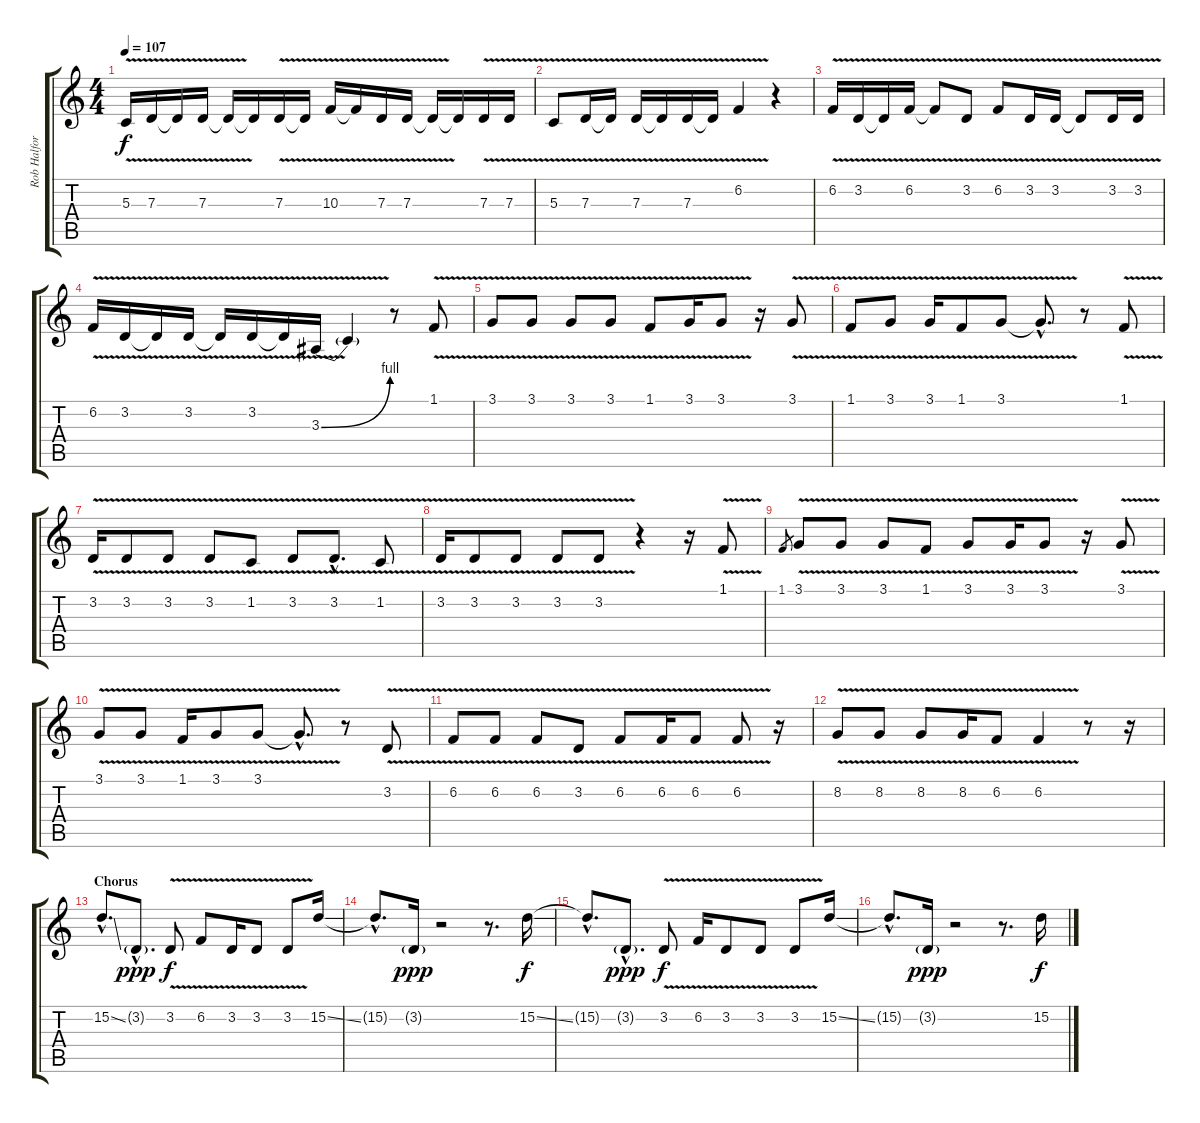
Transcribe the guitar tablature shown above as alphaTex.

\track ("Rob Halford" "Rob Halfor") {instrument lead1square}
\staff {score tabs}
\tuning (E4 B3 G3 D3 A2 D2) {hide}
\ts (4 4)
\tempo 107
\clef g2
\ks c
5.3{v}.16{dy f} 7.3{v}.16 7.3{t}.16 7.3{v}.16 7.3{t}.16 7.3{t}.16 7.3{v}.16 7.3{t}.16 10.3{v}.16 10.3{t}.16 7.3{v}.16 7.3{v}.16 7.3{t}.16 7.3{t}.16 7.3{v}.16 7.3{v}.16 |
5.3{v}.8 7.3{v}.16 7.3{t}.16 7.3{v}.16 7.3{t}.16 7.3{v}.16 7.3{t}.16 6.2{v}.4 r.4 |
6.2{v}.16 3.2{v}.16 3.2{t}.16 6.2{v}.16 6.2{t}.8 3.2{v}.8 6.2{v}.8 3.2{v}.16 3.2{v}.16 3.2{t}.8 3.2{v}.16 3.2{v}.16 |
6.2{v}.16 3.2{v}.16 3.2{t}.16 3.2{v}.16 3.2{t}.16 3.2{v}.16 3.2{t}.16 3.3{be (bend 0 0 60 4) v}.16 3.3{t}.4 r.8 1.1{v}.8 |
3.1{v}.8 3.1{v}.8 3.1{v}.8 3.1{v}.8 1.1{v}.8 3.1{v}.16 3.1{v}.8 r.16 3.1{v}.8 |
1.1{v}.8 3.1{v}.8 3.1{v}.16 1.1{v}.8 3.1{v}.8 3.1{hac t}.8{d} r.8 1.1{v}.8 |
3.2{v}.16 3.2{v}.8 3.2{v}.8 3.2{v}.8 1.2{v}.8 3.2{v}.8 3.2{v hac}.8{d} 1.2{v}.8 |
3.2{v}.16 3.2{v}.8 3.2{v}.8 3.2{v}.8 3.2{v}.8 r.4 r.16 1.1{v}.8 |
1.1.8{gr} 3.1{v}.8 3.1{v}.8 3.1{v}.8 1.1{v}.8 3.1{v}.8 3.1{v}.16 3.1{v}.8 r.16 3.1{v}.8 |
3.1{v}.8 3.1{v}.8 1.1{v}.16 3.1{v}.8 3.1{v}.8 3.1{hac t}.8{d} r.8 3.2{v}.8 |
6.2{v}.8 6.2{v}.8 6.2{v}.8 3.2{v}.8 6.2{v}.8 6.2{v}.16 6.2{v}.8 6.2{v}.8 r.16 |
8.2{v}.8 8.2{v}.8 8.2{v}.8 8.2{v}.16 6.2{v}.8 6.2{v}.4 r.8 r.16 |
\section ("" "Chorus")
15.2{ss hac}.8{d} 3.2{g hac}.8{d dy ppp} 3.2{v}.8{dy f} 6.2{v}.8 3.2{v}.16 3.2{v}.8 3.2{v}.8 15.2{ss}.16 |
15.2{hac t}.8{d} 3.2{g}.16{dy ppp} r.2 r.8{d} 15.2{ss}.16{dy f} |
15.2{hac t}.8{d} 3.2{g hac}.8{d dy ppp} 3.2{v}.8{dy f} 6.2{v}.16 3.2{v}.8 3.2{v}.8 3.2{v}.8 15.2{ss}.16 |
15.2{hac t}.8{d} 3.2{g}.16{dy ppp} r.2 r.8{d} 15.2.16{dy f}
